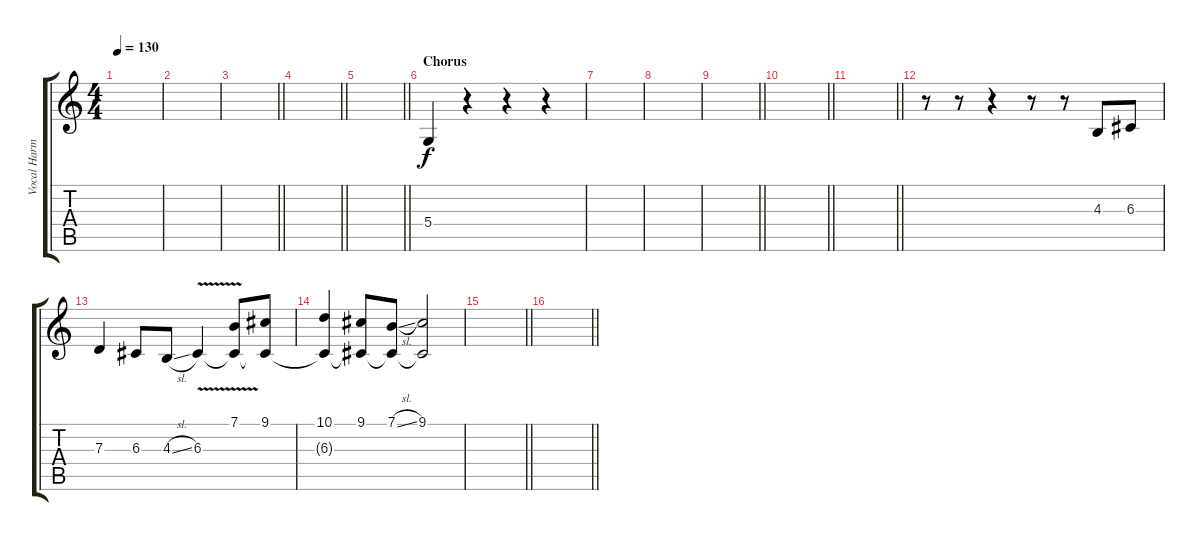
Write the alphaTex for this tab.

\track ("Vocal Harmonies" "Vocal Harm") {instrument tenorsax}
\staff {score tabs}
\tuning (E4 B3 G3 D3 A2 E2) {hide}
\ts (4 4)
\tempo 130
\clef g2
\ks c
|
|
\barLineRight lightlight
|
\barLineRight lightlight
|
\barLineRight lightlight
|
\section ("" "Chorus")
5.4.4 r.4 r.4 r.4 |
|
|
\barLineRight lightlight
|
\barLineRight lightlight
|
\barLineRight lightlight
|
r.8 r.8 r.4 r.8 r.8 4.3.8 6.3.8 |
7.3.4 6.3.8 4.3{sl}.8 6.3{v}.4 (7.1 6.3{t}).8 (9.1 6.3{t}).8 |
(10.1 6.3{t}).4 (9.1 6.3{t}).8 (7.1{sl} 6.3{t}).8 (9.1 6.3{t}).2 |
\barLineRight lightlight
|
\barLineRight lightlight
